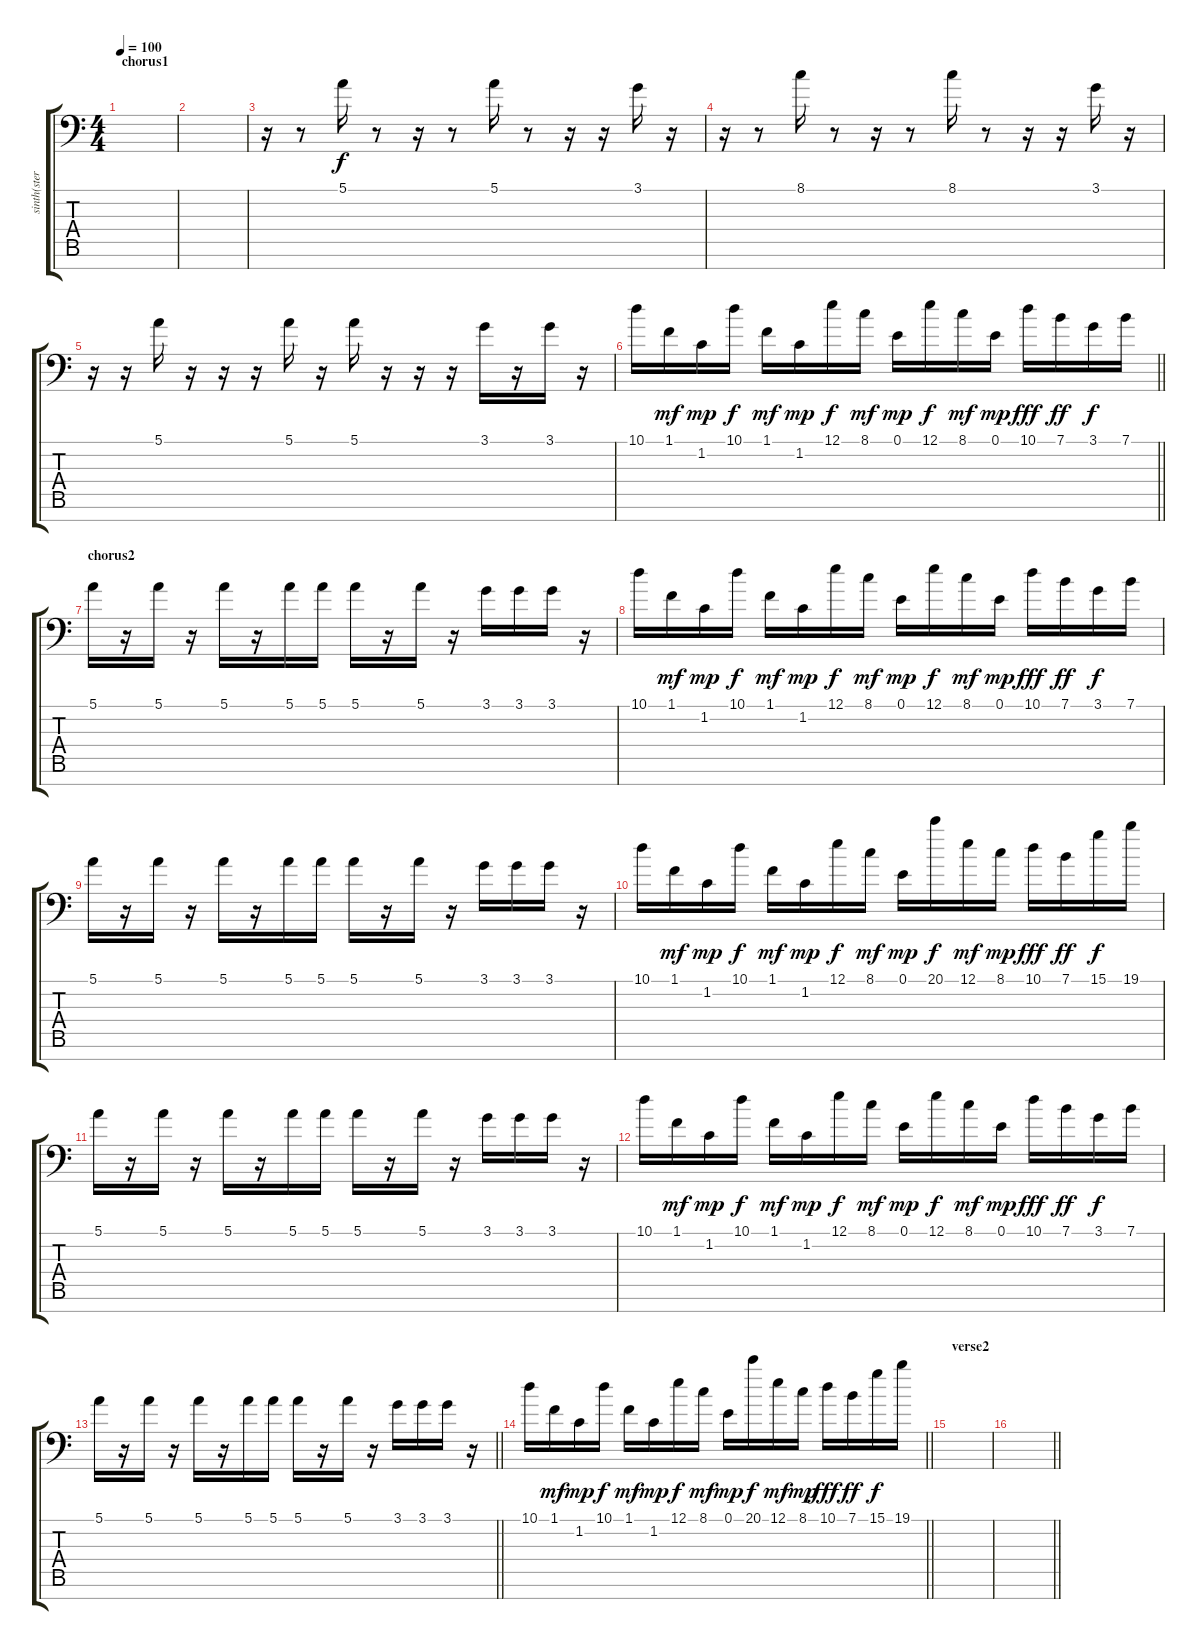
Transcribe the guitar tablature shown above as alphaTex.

\track ("sinth(stereo L)" "sinth(ster") {instrument lead1square}
\staff {score tabs}
\tuning (E4 B3 G3 D3 A2 E2 C-1) {hide}
\ts (4 4)
\section ("" "chorus1")
\tempo 100
\clef f4
\ks c
|
|
r.16 r.8 5.1.16 r.8 r.16 r.8 5.1.16 r.8 r.16 r.16 3.1.16 r.16 |
r.16 r.8 8.1.16 r.8 r.16 r.8 8.1.16 r.8 r.16 r.16 3.1.16 r.16 |
r.16 r.16 5.1.16 r.16 r.16 r.16 5.1.16 r.16 5.1.16 r.16 r.16 r.16 3.1.16 r.16 3.1.16 r.16 |
\barLineRight lightlight
10.1.16 1.1.16{dy mf} 1.2.16{dy mp} 10.1.16{dy f} 1.1.16{dy mf} 1.2.16{dy mp} 12.1.16{dy f} 8.1.16{dy mf} 0.1.16{dy mp} 12.1.16{dy f} 8.1.16{dy mf} 0.1.16{dy mp} 10.1.16{dy fff} 7.1.16{dy ff} 3.1.16{dy f} 7.1.16 |
\section ("" "chorus2")
5.1.16 r.16 5.1.16 r.16 5.1.16 r.16 5.1.16 5.1.16 5.1.16 r.16 5.1.16 r.16 3.1.16 3.1.16 3.1.16 r.16 |
10.1.16 1.1.16{dy mf} 1.2.16{dy mp} 10.1.16{dy f} 1.1.16{dy mf} 1.2.16{dy mp} 12.1.16{dy f} 8.1.16{dy mf} 0.1.16{dy mp} 12.1.16{dy f} 8.1.16{dy mf} 0.1.16{dy mp} 10.1.16{dy fff} 7.1.16{dy ff} 3.1.16{dy f} 7.1.16 |
5.1.16 r.16 5.1.16 r.16 5.1.16 r.16 5.1.16 5.1.16 5.1.16 r.16 5.1.16 r.16 3.1.16 3.1.16 3.1.16 r.16 |
10.1.16 1.1.16{dy mf} 1.2.16{dy mp} 10.1.16{dy f} 1.1.16{dy mf} 1.2.16{dy mp} 12.1.16{dy f} 8.1.16{dy mf} 0.1.16{dy mp} 20.1.16{dy f} 12.1.16{dy mf} 8.1.16{dy mp} 10.1.16{dy fff} 7.1.16{dy ff} 15.1.16{dy f} 19.1.16 |
5.1.16 r.16 5.1.16 r.16 5.1.16 r.16 5.1.16 5.1.16 5.1.16 r.16 5.1.16 r.16 3.1.16 3.1.16 3.1.16 r.16 |
10.1.16 1.1.16{dy mf} 1.2.16{dy mp} 10.1.16{dy f} 1.1.16{dy mf} 1.2.16{dy mp} 12.1.16{dy f} 8.1.16{dy mf} 0.1.16{dy mp} 12.1.16{dy f} 8.1.16{dy mf} 0.1.16{dy mp} 10.1.16{dy fff} 7.1.16{dy ff} 3.1.16{dy f} 7.1.16 |
\barLineRight lightlight
5.1.16 r.16 5.1.16 r.16 5.1.16 r.16 5.1.16 5.1.16 5.1.16 r.16 5.1.16 r.16 3.1.16 3.1.16 3.1.16 r.16 |
\barLineRight lightlight
10.1.16 1.1.16{dy mf} 1.2.16{dy mp} 10.1.16{dy f} 1.1.16{dy mf} 1.2.16{dy mp} 12.1.16{dy f} 8.1.16{dy mf} 0.1.16{dy mp} 20.1.16{dy f} 12.1.16{dy mf} 8.1.16{dy mp} 10.1.16{dy fff} 7.1.16{dy ff} 15.1.16{dy f} 19.1.16 |
\section ("" "verse2")
|
\barLineRight lightlight
